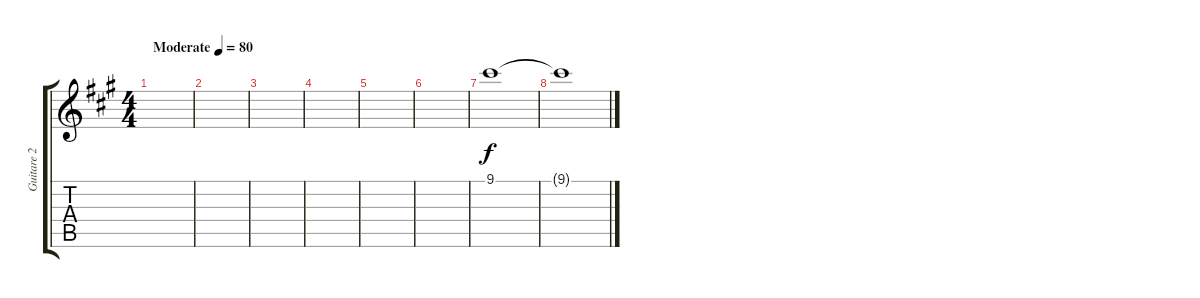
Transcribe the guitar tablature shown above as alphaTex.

\track ("Guitare 2" "Guitare 2") {instrument distortionguitar}
\staff {score tabs}
\tuning (E4 B3 G3 D3 A2 E2) {hide}
\ts (4 4)
\tempo (80 "Moderate")
\clef g2
\ks a
|
|
|
|
|
|
9.1.1 |
9.1{t}.1
